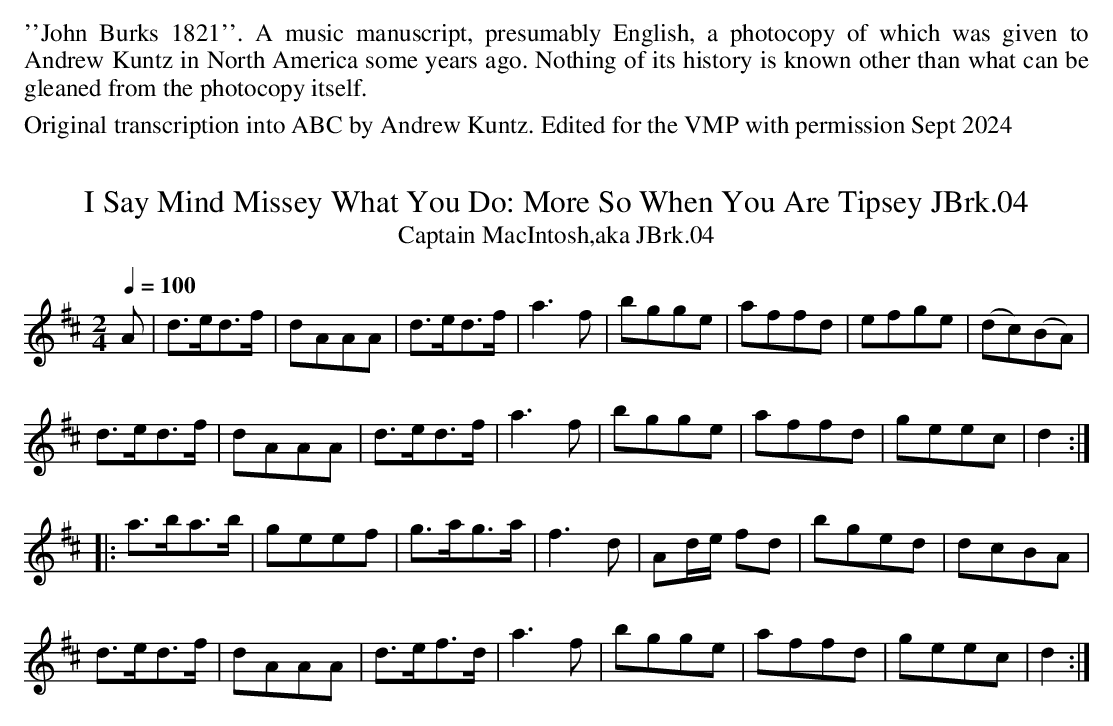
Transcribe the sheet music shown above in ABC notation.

X:1
T:I Say Mind Missey What You Do: More So When You Are Tipsey JBrk.04
Q:1/4=100
T:Captain MacIntosh,aka JBrk.04
M:2/4
L:1/8
K:D
A|d>ed>f|dAAA|d>ed>f|a3f|bgge|affd|efge|(dc)(BA)|
d>ed>f|dAAA|d>ed>f|a3f|bgge|affd|geec|d2:|
|:a>ba>b|geef|g>ag>a|f3d|Ad/e/ fd|bged|dcBA|
d>ed>f|dAAA|d>ef>d|a3f|bgge|affd|geec|d2:|
